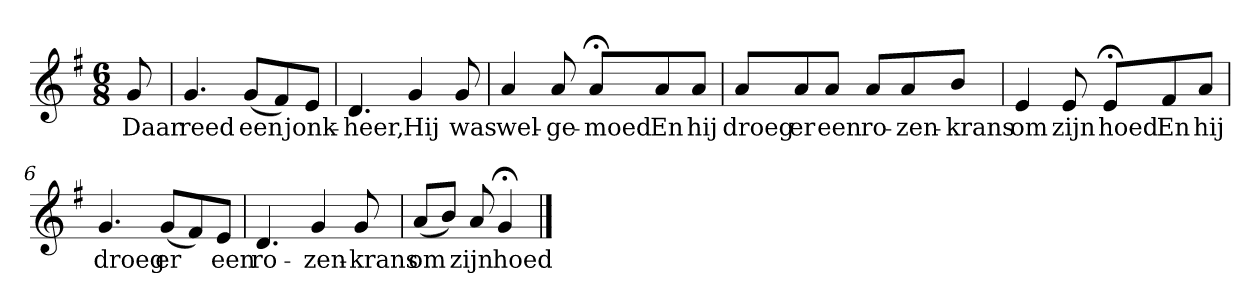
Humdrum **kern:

**kern	**text
*part1	*part1
*staff1	*staff1
*k[f#]	*
*G:	*
*M6/8	*
*MM120	*
=	=
8g	Daar
=1	=1
4.g	reed
(8gL	een
8f#)	.
8eJ	jonk-
=2	=2
4.d	-heer,
4g	Hij
8g	was
=3	=3
4a	wel-
8a	-ge-
8a;<L	-moed
8a	En
8aJ	hij
=4	=4
8aL	droeg
8a	er
8aJ	een
8aL	ro-
8a	-zen-
8bJ	-krans
=5	=5
4e	om
8e	zijn
8e;<L	hoed
8f#	En
8aJ	hij
=6	=6
4.g	droeg
(8gL	er
8f#)	.
8eJ	een
=7	=7
4.d	ro-
4g	-zen-
8g	-krans
=8	=8
(8aL	om
8bJ)	.
8a	zijn
4g;<	hoed
==	==
*-	*-
